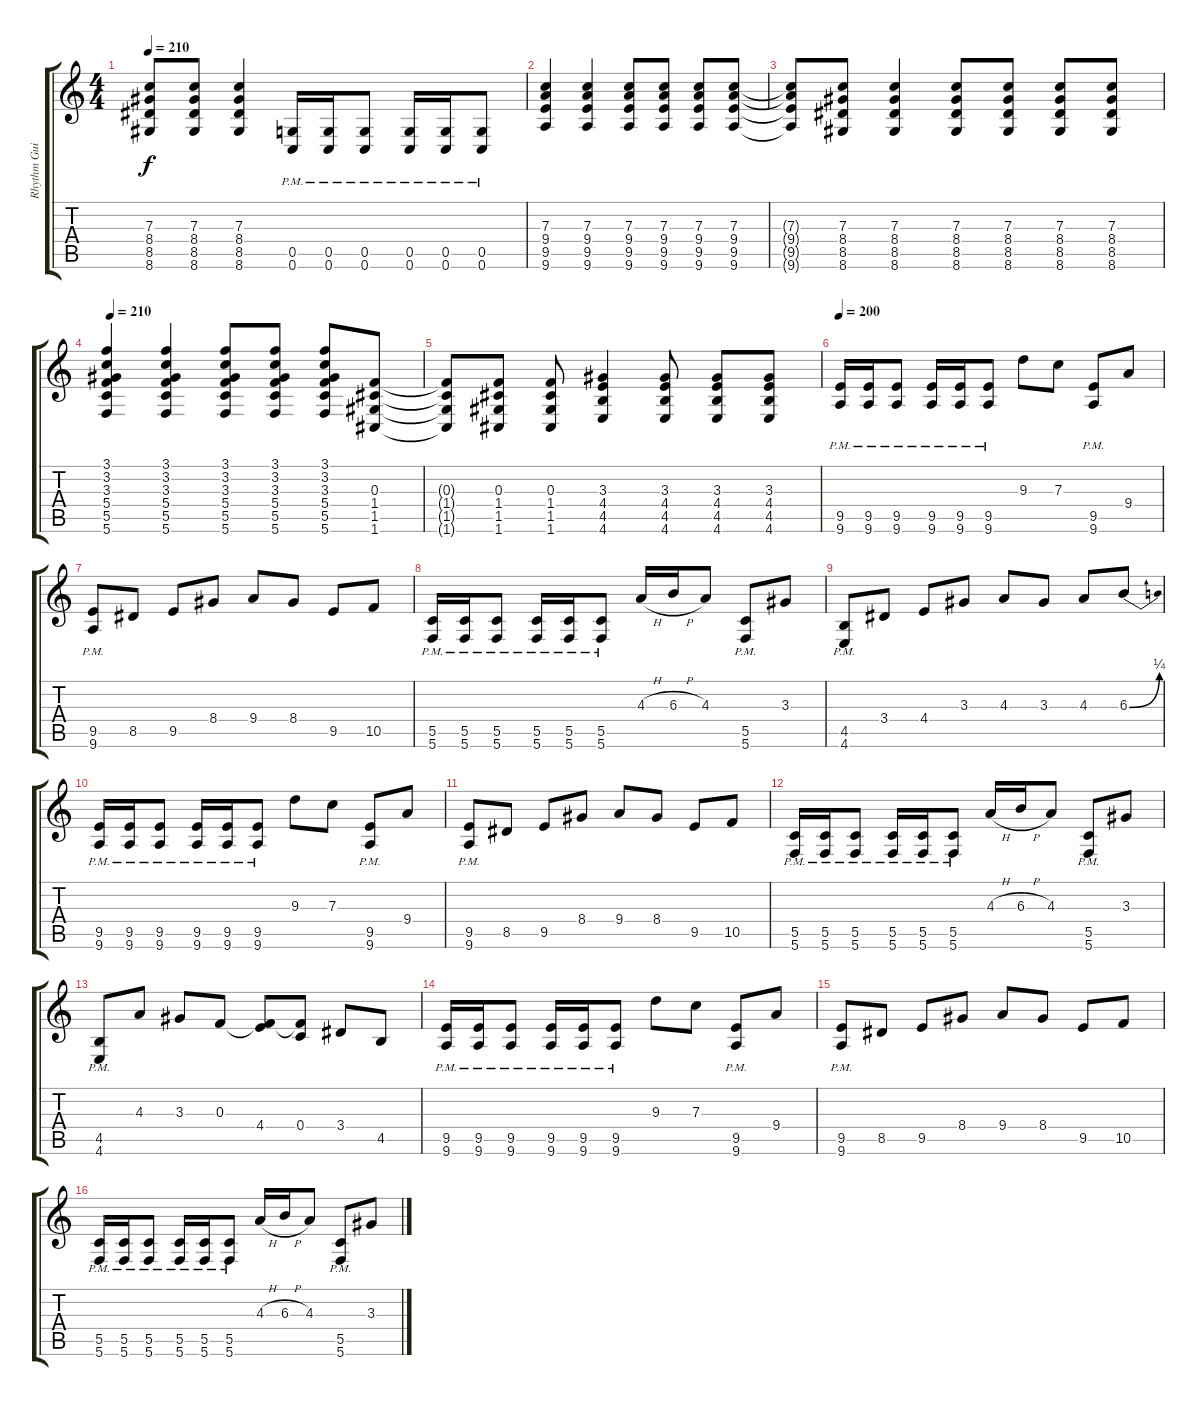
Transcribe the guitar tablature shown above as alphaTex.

\track ("Rhythm Guitar 1" "Rhythm Gui") {instrument distortionguitar}
\staff {score tabs}
\tuning (D4 A3 F3 C3 G2 C2) {hide}
\ts (4 4)
\tempo 210
\clef g2
\ks c
(7.3{t} 8.4{t} 8.5{t} 8.6{t}).8{dy f} (7.3 8.4 8.5 8.6).8 (7.3 8.4 8.5 8.6).4 (0.5{pm} 0.6{pm}).16 (0.5{pm} 0.6{pm}).16 (0.5{pm} 0.6{pm}).8 (0.5{pm} 0.6{pm}).16 (0.5{pm} 0.6{pm}).16 (0.5{pm} 0.6{pm}).8 |
(7.3 9.4 9.5 9.6).4 (7.3 9.4 9.5 9.6).4 (7.3 9.4 9.5 9.6).8 (7.3 9.4 9.5 9.6).8 (7.3 9.4 9.5 9.6).8 (7.3 9.4 9.5 9.6).8 |
(7.3{t} 9.4{t} 9.5{t} 9.6{t}).8 (7.3 8.4 8.5 8.6).8 (7.3 8.4 8.5 8.6).4 (7.3 8.4 8.5 8.6).8 (7.3 8.4 8.5 8.6).8 (7.3 8.4 8.5 8.6).8 (7.3 8.4 8.5 8.6).8 |
\tempo 210
(3.1 3.2 3.3 5.4 5.5 5.6).4{instrument distortionguitar} (3.1 3.2 3.3 5.4 5.5 5.6).4 (3.1 3.2 3.3 5.4 5.5 5.6).8 (3.1 3.2 3.3 5.4 5.5 5.6).8 (3.1 3.2 3.3 5.4 5.5 5.6).8 (0.3 1.4 1.5 1.6).8 |
(0.3{t} 1.4{t} 1.5{t} 1.6{t}).8 (0.3 1.4 1.5 1.6).8 (0.3 1.4 1.5 1.6).8 (3.3 4.4 4.5 4.6).4 (3.3 4.4 4.5 4.6).8 (3.3 4.4 4.5 4.6).8 (3.3 4.4 4.5 4.6).8 |
\tempo 200
(9.5{pm} 9.6{pm}).16 (9.5{pm} 9.6{pm}).16 (9.5{pm} 9.6{pm}).8 (9.5{pm} 9.6{pm}).16 (9.5{pm} 9.6{pm}).16 (9.5{pm} 9.6{pm}).8 9.3.8 7.3.8 (9.5{pm} 9.6{pm}).8 9.4.8 |
(9.5{pm} 9.6{pm}).8 8.5.8 9.5.8 8.4.8 9.4.8 8.4.8 9.5.8 10.5.8 |
(5.5{pm} 5.6{pm}).16 (5.5{pm} 5.6{pm}).16 (5.5{pm} 5.6{pm}).8 (5.5{pm} 5.6{pm}).16 (5.5{pm} 5.6{pm}).16 (5.5{pm} 5.6{pm}).8 4.3{h}.16 6.3{h}.16 4.3.8 (5.5{pm} 5.6{pm}).8 3.3.8 |
(4.5{pm} 4.6{pm}).8 3.4.8 4.4.8 3.3.8 4.3.8 3.3.8 4.3.8 6.3{be (bend 0 0 60 1)}.8 |
(9.5{pm} 9.6{pm}).16 (9.5{pm} 9.6{pm}).16 (9.5{pm} 9.6{pm}).8 (9.5{pm} 9.6{pm}).16 (9.5{pm} 9.6{pm}).16 (9.5{pm} 9.6{pm}).8 9.3.8 7.3.8 (9.5{pm} 9.6{pm}).8 9.4.8 |
(9.5{pm} 9.6{pm}).8 8.5.8 9.5.8 8.4.8 9.4.8 8.4.8 9.5.8 10.5.8 |
(5.5{pm} 5.6{pm}).16 (5.5{pm} 5.6{pm}).16 (5.5{pm} 5.6{pm}).8 (5.5{pm} 5.6{pm}).16 (5.5{pm} 5.6{pm}).16 (5.5{pm} 5.6{pm}).8 4.3{h}.16 6.3{h}.16 4.3.8 (5.5{pm} 5.6{pm}).8 3.3.8 |
(4.5{pm} 4.6{pm}).8 4.3.8 3.3.8 0.3.8 (0.3{t} 4.4).8 (0.3{t} 0.4).8 3.4.8 4.5.8 |
(9.5{pm} 9.6{pm}).16 (9.5{pm} 9.6{pm}).16 (9.5{pm} 9.6{pm}).8 (9.5{pm} 9.6{pm}).16 (9.5{pm} 9.6{pm}).16 (9.5{pm} 9.6{pm}).8 9.3.8 7.3.8 (9.5{pm} 9.6{pm}).8 9.4.8 |
(9.5{pm} 9.6{pm}).8 8.5.8 9.5.8 8.4.8 9.4.8 8.4.8 9.5.8 10.5.8 |
(5.5{pm} 5.6{pm}).16 (5.5{pm} 5.6{pm}).16 (5.5{pm} 5.6{pm}).8 (5.5{pm} 5.6{pm}).16 (5.5{pm} 5.6{pm}).16 (5.5{pm} 5.6{pm}).8 4.3{h}.16 6.3{h}.16 4.3.8 (5.5{pm} 5.6{pm}).8 3.3.8
